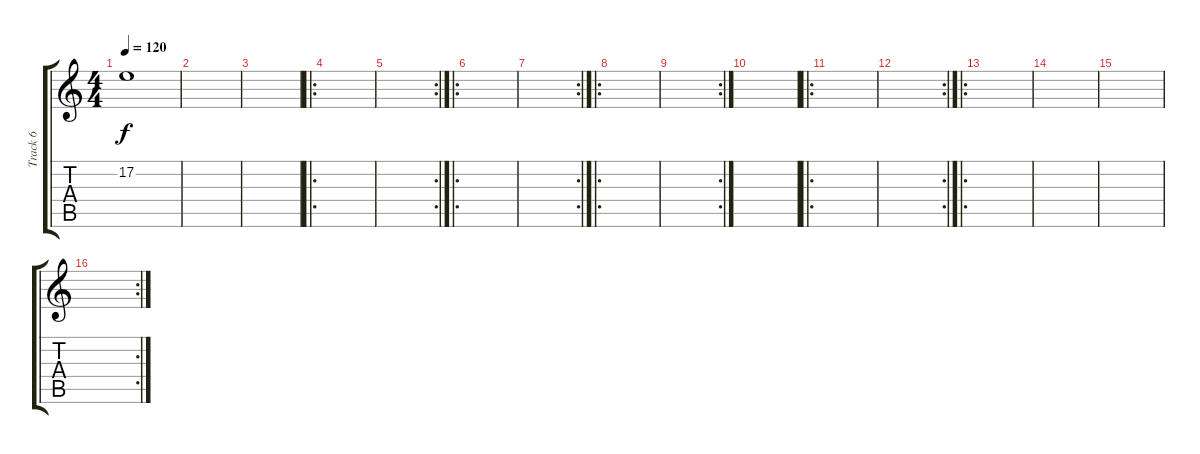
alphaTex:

\track ("Track 6" "Track 6") {instrument flute}
\staff {score tabs}
\tuning (E4 B3 G3 D3 A2 E2) {hide}
\ts (4 4)
\tempo 120
\clef g2
\ks c
17.2.1{dy f} |
|
|
\ro
|
\rc 2
|
\ro
|
\rc 2
|
\ro
|
\rc 2
|
|
\ro
|
\rc 2
|
\ro
|
|
|
\rc 2
